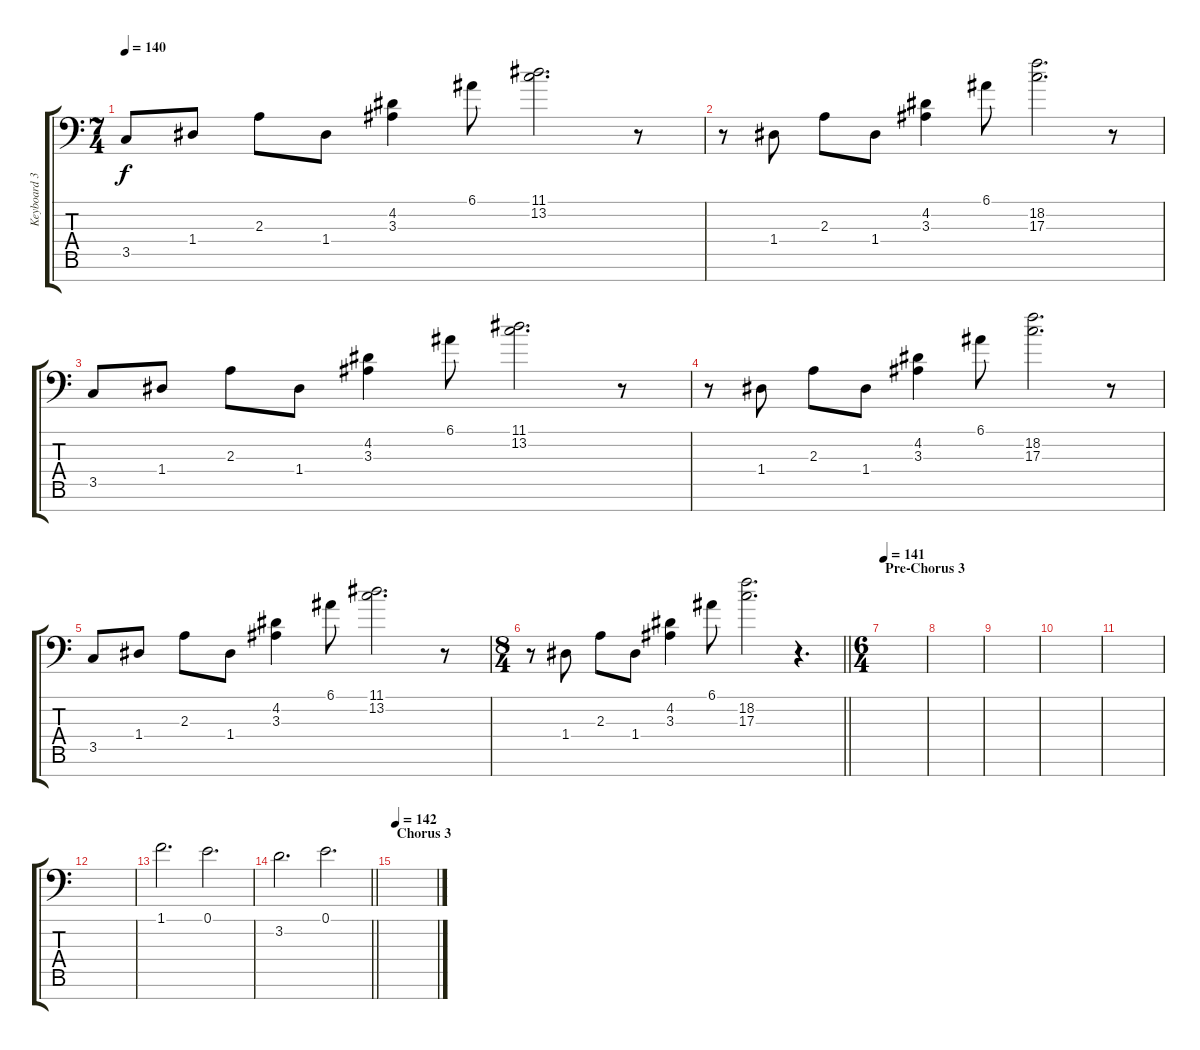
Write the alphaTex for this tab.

\track ("Keyboard 3 (Lead)" "Keyboard 3") {instrument lead2sawtooth}
\staff {score tabs}
\tuning (E4 B3 G3 D3 A2 E2 A1) {hide}
\ts (7 4)
\tempo 140
\clef f4
\ks c
3.5.8{dy f balance 8} 1.4.8 2.3.8 1.4.8 (4.2 3.3).4 6.1.8 (11.1 13.2).2{d balance 14} r.8 |
r.8{balance 8} 1.4.8 2.3.8 1.4.8 (4.2 3.3).4 6.1.8 (18.2 17.3).2{d} r.8 |
3.5.8{balance 8} 1.4.8 2.3.8 1.4.8 (4.2 3.3).4 6.1.8 (11.1 13.2).2{d balance 14} r.8 |
r.8{balance 8} 1.4.8 2.3.8 1.4.8 (4.2 3.3).4 6.1.8 (18.2 17.3).2{d} r.8 |
3.5.8{balance 8} 1.4.8 2.3.8 1.4.8 (4.2 3.3).4 6.1.8 (11.1 13.2).2{d balance 14} r.8 |
\ts (8 4)
\barLineRight lightlight
r.8{balance 8} 1.4.8 2.3.8 1.4.8 (4.2 3.3).4 6.1.8 (18.2 17.3).2{d} r.4{d} |
\ts (6 4)
\section ("" "Pre-Chorus 3")
\tempo 141
|
|
|
|
|
|
1.1.2{d balance 14 instrument frenchhorn} 0.1.2{d} |
\barLineRight lightlight
3.2.2{d} 0.1.2{d} |
\section ("" "Chorus 3")
\tempo 142
